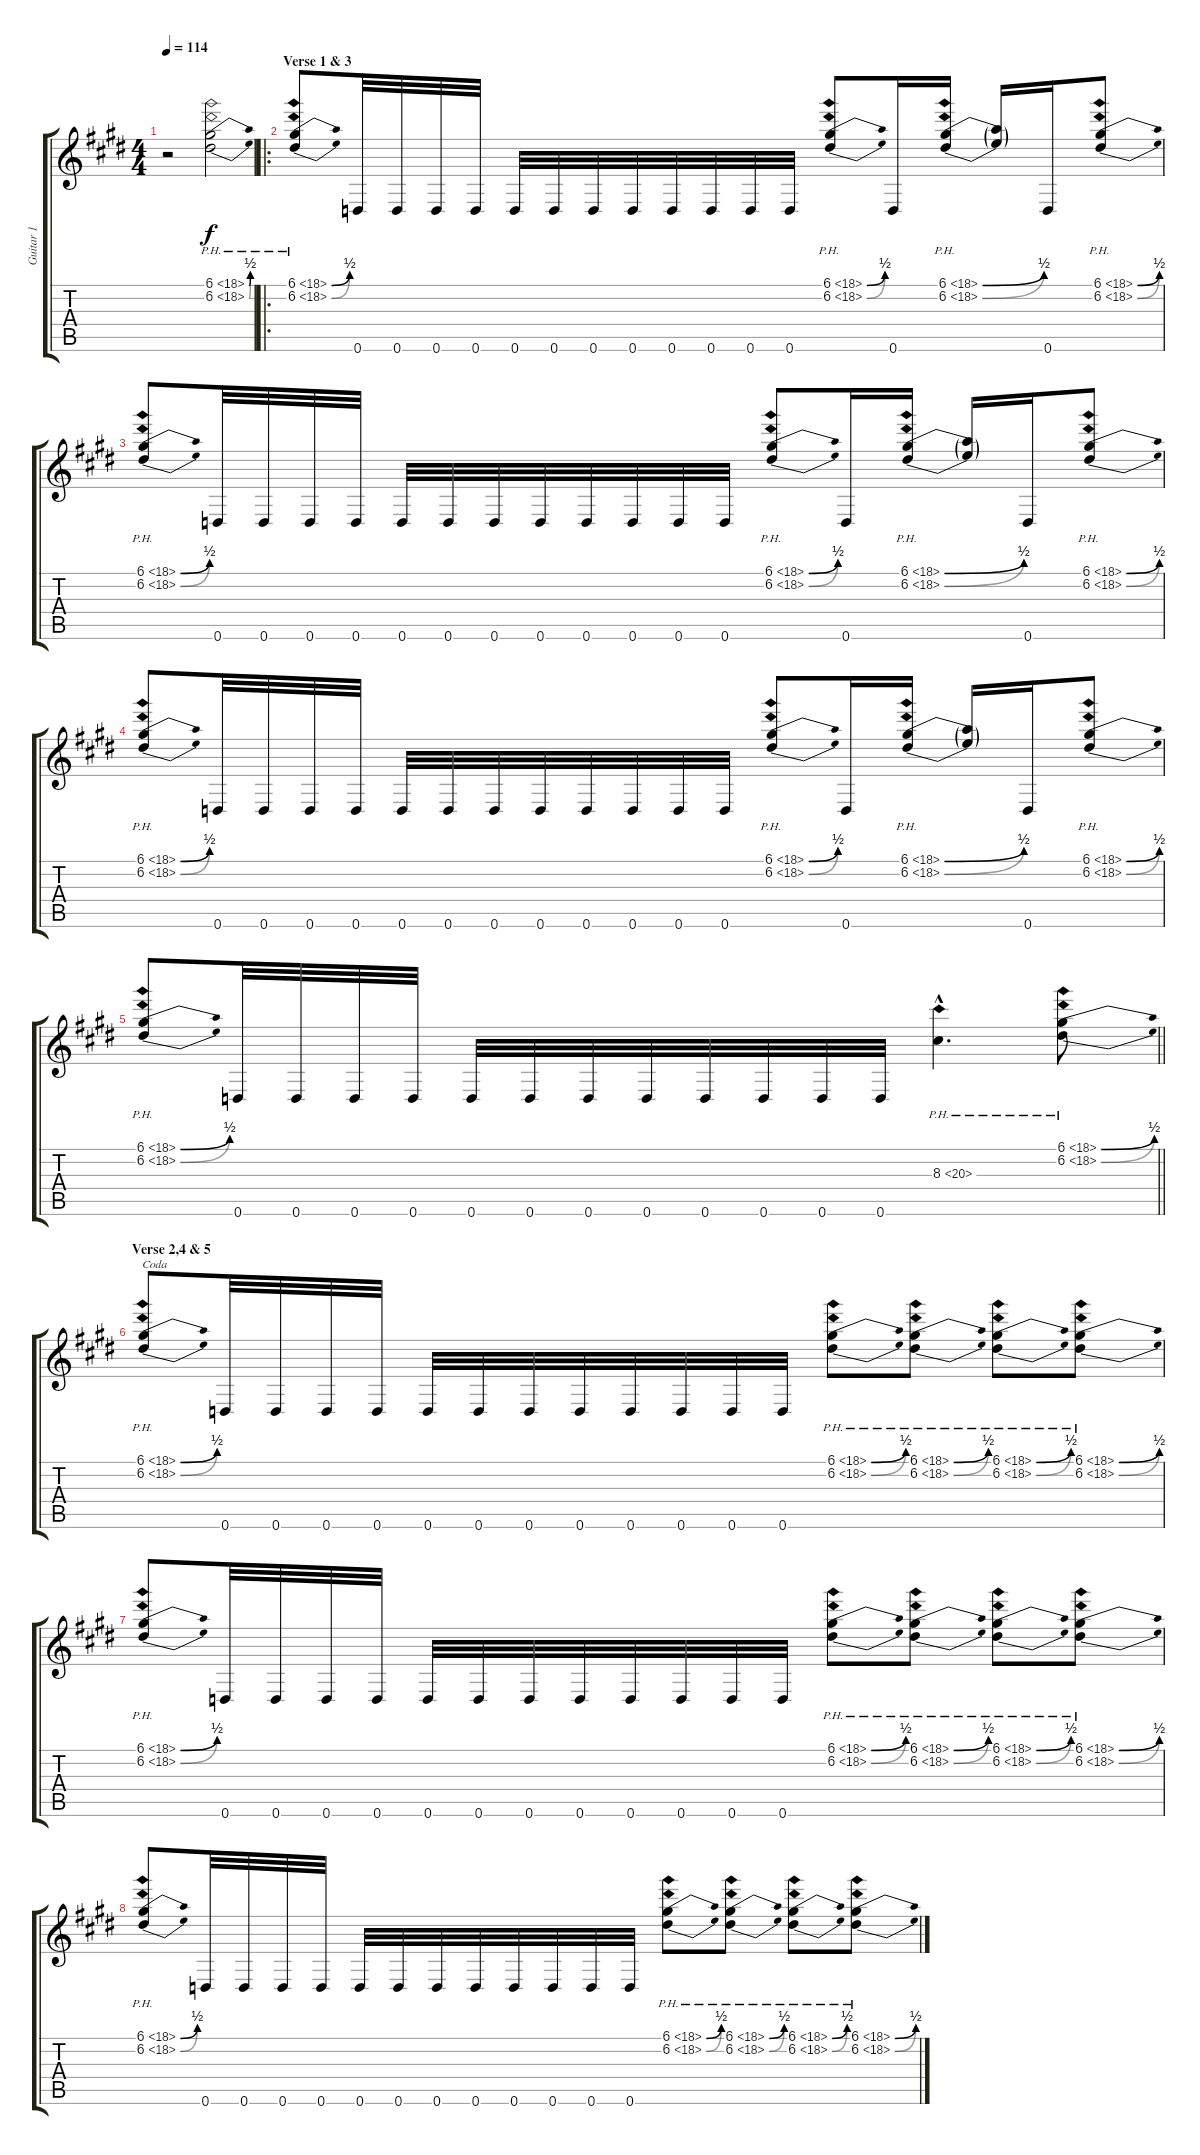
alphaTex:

\track ("Guitar 1" "Guitar 1") {instrument distortionguitar}
\staff {score tabs}
\tuning (D4 A3 F3 C3 G2 D2) {hide}
\ts (4 4)
\tempo 114
\clef g2
\ks c#minor
r.2{dy f instrument distortionguitar} (6.1{be (bend 0 0 60 2) ph 12} 6.2{be (bend 0 0 60 2) ph 12}).2 |
\ro
\section ("" "Verse 1 & 3")
(6.1{be (bend 0 0 60 2) ph 12} 6.2{be (bend 0 0 60 2) ph 12}).8 0.6.32 0.6.32 0.6.32 0.6.32 0.6.32 0.6.32 0.6.32 0.6.32 0.6.32 0.6.32 0.6.32 0.6.32 (6.1{be (bend 0 0 60 2) ph 12} 6.2{be (bend 0 0 60 2) ph 12}).8 0.6.16 (6.1{be (bend 0 0 60 2) ph 12} 6.2{be (bend 0 0 60 2) ph 12}).16 (6.1{t} 6.2{t}).16 0.6.16 (6.1{be (bend 0 0 60 2) ph 12} 6.2{be (bend 0 0 60 2) ph 12}).8 |
(6.1{be (bend 0 0 60 2) ph 12} 6.2{be (bend 0 0 60 2) ph 12}).8 0.6.32 0.6.32 0.6.32 0.6.32 0.6.32 0.6.32 0.6.32 0.6.32 0.6.32 0.6.32 0.6.32 0.6.32 (6.1{be (bend 0 0 60 2) ph 12} 6.2{be (bend 0 0 60 2) ph 12}).8 0.6.16 (6.1{be (bend 0 0 60 2) ph 12} 6.2{be (bend 0 0 60 2) ph 12}).16 (6.1{t} 6.2{t}).16 0.6.16 (6.1{be (bend 0 0 60 2) ph 12} 6.2{be (bend 0 0 60 2) ph 12}).8 |
(6.1{be (bend 0 0 60 2) ph 12} 6.2{be (bend 0 0 60 2) ph 12}).8 0.6.32 0.6.32 0.6.32 0.6.32 0.6.32 0.6.32 0.6.32 0.6.32 0.6.32 0.6.32 0.6.32 0.6.32 (6.1{be (bend 0 0 60 2) ph 12} 6.2{be (bend 0 0 60 2) ph 12}).8 0.6.16 (6.1{be (bend 0 0 60 2) ph 12} 6.2{be (bend 0 0 60 2) ph 12}).16 (6.1{t} 6.2{t}).16 0.6.16 (6.1{be (bend 0 0 60 2) ph 12} 6.2{be (bend 0 0 60 2) ph 12}).8 |
\barLineRight lightlight
(6.1{be (bend 0 0 60 2) ph 12} 6.2{be (bend 0 0 60 2) ph 12}).8 0.6.32 0.6.32 0.6.32 0.6.32 0.6.32 0.6.32 0.6.32 0.6.32 0.6.32 0.6.32 0.6.32 0.6.32 8.3{ph 12 hac}.4{d} (6.1{be (bend 0 0 60 2) ph 12} 6.2{be (bend 0 0 60 2) ph 12}).8 |
\section ("" "Verse 2,4 & 5")
(6.1{be (bend 0 0 60 2) ph 12} 6.2{be (bend 0 0 60 2) ph 12}).8{txt "Coda"} 0.6.32 0.6.32 0.6.32 0.6.32 0.6.32 0.6.32 0.6.32 0.6.32 0.6.32 0.6.32 0.6.32 0.6.32 (6.1{be (bend 0 0 60 2) ph 12} 6.2{be (bend 0 0 60 2) ph 12}).8 (6.1{be (bend 0 0 60 2) ph 12} 6.2{be (bend 0 0 60 2) ph 12}).8 (6.1{be (bend 0 0 60 2) ph 12} 6.2{be (bend 0 0 60 2) ph 12}).8 (6.1{be (bend 0 0 60 2) ph 12} 6.2{be (bend 0 0 60 2) ph 12}).8 |
(6.1{be (bend 0 0 60 2) ph 12} 6.2{be (bend 0 0 60 2) ph 12}).8 0.6.32 0.6.32 0.6.32 0.6.32 0.6.32 0.6.32 0.6.32 0.6.32 0.6.32 0.6.32 0.6.32 0.6.32 (6.1{be (bend 0 0 60 2) ph 12} 6.2{be (bend 0 0 60 2) ph 12}).8 (6.1{be (bend 0 0 60 2) ph 12} 6.2{be (bend 0 0 60 2) ph 12}).8 (6.1{be (bend 0 0 60 2) ph 12} 6.2{be (bend 0 0 60 2) ph 12}).8 (6.1{be (bend 0 0 60 2) ph 12} 6.2{be (bend 0 0 60 2) ph 12}).8 |
(6.1{be (bend 0 0 60 2) ph 12} 6.2{be (bend 0 0 60 2) ph 12}).8 0.6.32 0.6.32 0.6.32 0.6.32 0.6.32 0.6.32 0.6.32 0.6.32 0.6.32 0.6.32 0.6.32 0.6.32 (6.1{be (bend 0 0 60 2) ph 12} 6.2{be (bend 0 0 60 2) ph 12}).8 (6.1{be (bend 0 0 60 2) ph 12} 6.2{be (bend 0 0 60 2) ph 12}).8 (6.1{be (bend 0 0 60 2) ph 12} 6.2{be (bend 0 0 60 2) ph 12}).8 (6.1{be (bend 0 0 60 2) ph 12} 6.2{be (bend 0 0 60 2) ph 12}).8
